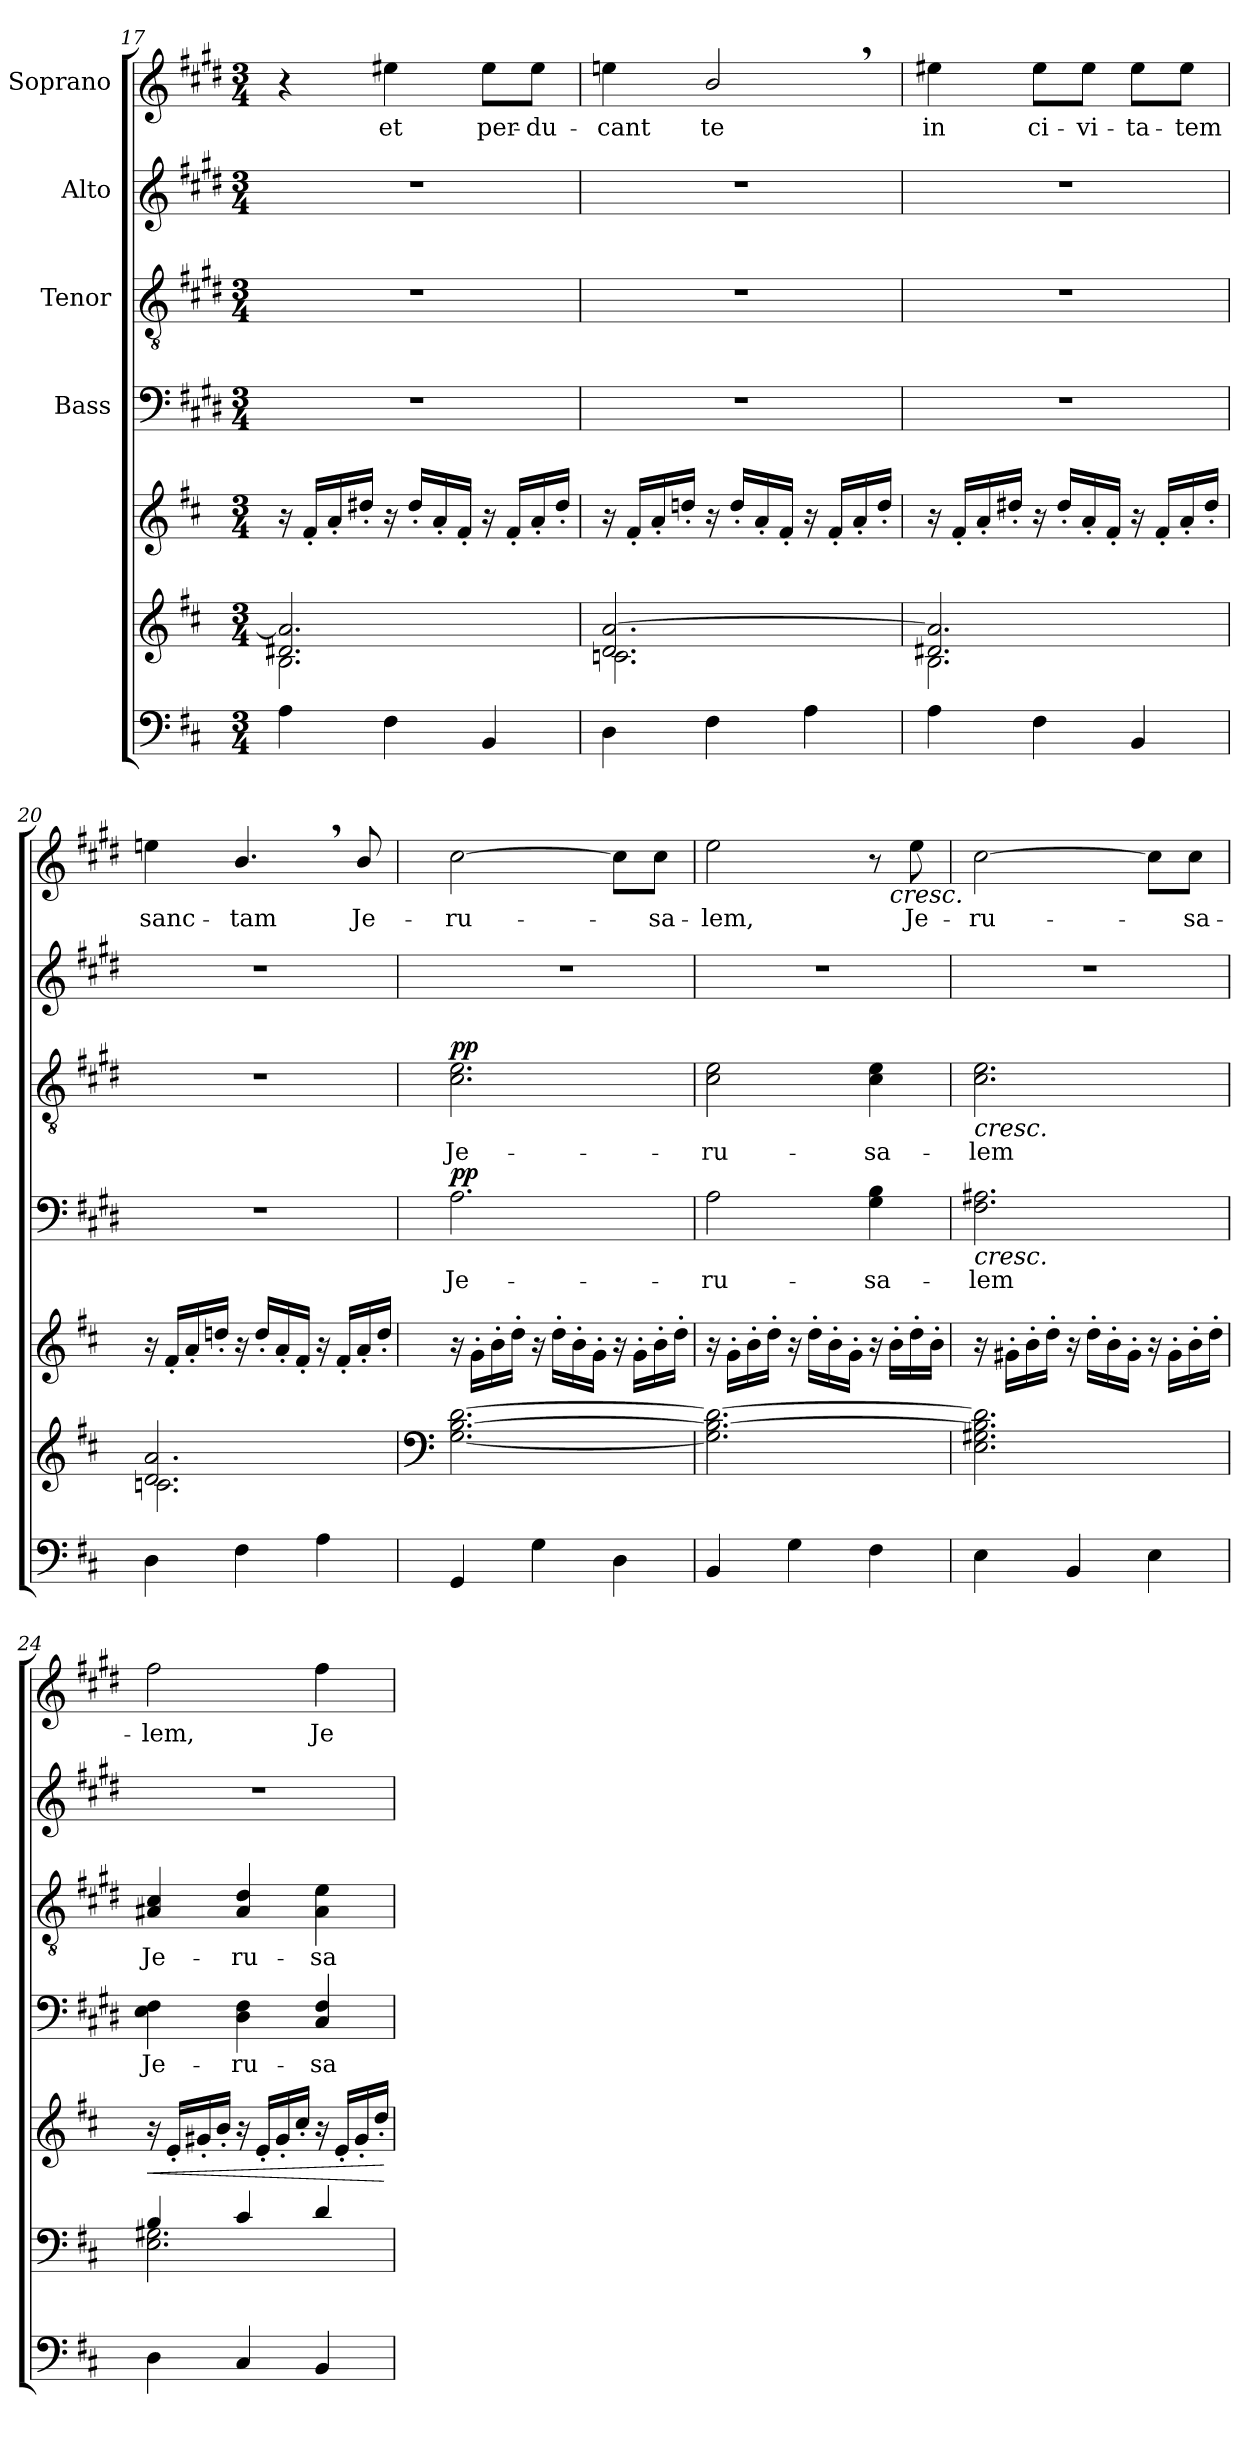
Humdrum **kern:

**kern	**kern	**kern	**dynam	**kern	**text	**dynam	**kern	**text	**dynam	**kern	**kern	**text
*part6	*part5	*part5	*part5	*part4	*part4	*part4	*part3	*part3	*part3	*part2	*part1	*part1
*staff7	*staff6	*staff5	*staff5/6	*staff4	*staff4	*staff4	*staff3	*staff3	*staff3	*staff2	*staff1	*staff1
*	*	*	*	*I"Bass	*	*	*I"Tenor	*	*	*I"Alto	*I"Soprano	*
*clefF4	*clefG2	*clefG2	*	*clefF4	*	*	*clefGv2	*	*	*clefG2	*clefG2	*
*	*	*	*	*ITrd1c2	*	*	*ITrd1c2	*	*	*ITrd1c2	*ITrd1c2	*
*k[f#c#]	*k[f#c#]	*k[f#c#]	*	*k[f#c#]	*	*	*k[f#c#]	*	*	*k[f#c#]	*k[f#c#]	*
*D:	*D:	*D:	*	*D:	*	*	*D:	*	*	*D:	*D:	*
*M3/4	*M3/4	*M3/4	*	*M3/4	*	*	*M3/4	*	*	*M3/4	*M3/4	*
=17	=17	=17	=17	=17	=17	=17	=17	=17	=17	=17	=17	=17
*	*^	*	*	*	*	*	*	*	*	*	*	*
4A\	2.d#X/ 2.a/]	2.B\	16r	.	2.r	.	.	2.r	.	.	2.r	4r	.
.	.	.	16f#'</LL	.	.	.	.	.	.	.	.	.	.
.	.	.	16a'</	.	.	.	.	.	.	.	.	.	.
.	.	.	16dd#X'</JJ	.	.	.	.	.	.	.	.	.	.
4F#\	.	.	16r	.	.	.	.	.	.	.	.	4dd#X\	et
.	.	.	16dd#'</LL	.	.	.	.	.	.	.	.	.	.
.	.	.	16a'</	.	.	.	.	.	.	.	.	.	.
.	.	.	16f#'</JJ	.	.	.	.	.	.	.	.	.	.
4BB/	.	.	16r	.	.	.	.	.	.	.	.	8dd#\L	per-
.	.	.	16f#'</LL	.	.	.	.	.	.	.	.	.	.
.	.	.	16a'</	.	.	.	.	.	.	.	.	8dd#\J	-du-
.	.	.	16dd#'</JJ	.	.	.	.	.	.	.	.	.	.
=18	=18	=18	=18	=18	=18	=18	=18	=18	=18	=18	=18	=18	=18
4D\	2.d/ [>2.a/	2.cn\	16r	.	2.r	.	.	2.r	.	.	2.r	4ddn\	-cant
.	.	.	16f#'</LL	.	.	.	.	.	.	.	.	.	.
.	.	.	16a'</	.	.	.	.	.	.	.	.	.	.
.	.	.	16ddn'</JJ	.	.	.	.	.	.	.	.	.	.
4F#\	.	.	16r	.	.	.	.	.	.	.	.	2a,>/	te
.	.	.	16dd'</LL	.	.	.	.	.	.	.	.	.	.
.	.	.	16a'</	.	.	.	.	.	.	.	.	.	.
.	.	.	16f#'</JJ	.	.	.	.	.	.	.	.	.	.
4A\	.	.	16r	.	.	.	.	.	.	.	.	.	.
.	.	.	16f#'</LL	.	.	.	.	.	.	.	.	.	.
.	.	.	16a'</	.	.	.	.	.	.	.	.	.	.
.	.	.	16dd'</JJ	.	.	.	.	.	.	.	.	.	.
!!LO:LB:g=z
=19	=19	=19	=19	=19	=19	=19	=19	=19	=19	=19	=19	=19	=19
4A\	2.d#X/ 2.a/]	2.B\	16r	.	2.r	.	.	2.r	.	.	2.r	4dd#X\	in
.	.	.	16f#'</LL	.	.	.	.	.	.	.	.	.	.
.	.	.	16a'</	.	.	.	.	.	.	.	.	.	.
.	.	.	16dd#X'</JJ	.	.	.	.	.	.	.	.	.	.
4F#\	.	.	16r	.	.	.	.	.	.	.	.	8dd#\L	ci-
.	.	.	16dd#'</LL	.	.	.	.	.	.	.	.	.	.
.	.	.	16a'</	.	.	.	.	.	.	.	.	8dd#\J	-vi-
.	.	.	16f#'</JJ	.	.	.	.	.	.	.	.	.	.
4BB/	.	.	16r	.	.	.	.	.	.	.	.	8dd#\L	-ta-
.	.	.	16f#'</LL	.	.	.	.	.	.	.	.	.	.
.	.	.	16a'</	.	.	.	.	.	.	.	.	8dd#\J	-tem
.	.	.	16dd#'</JJ	.	.	.	.	.	.	.	.	.	.
=20	=20	=20	=20	=20	=20	=20	=20	=20	=20	=20	=20	=20	=20
4D\	2.d/ 2.a/	2.cn\	16r	.	2.r	.	.	2.r	.	.	2.r	4ddn\	sanc-
.	.	.	16f#'</LL	.	.	.	.	.	.	.	.	.	.
.	.	.	16a'</	.	.	.	.	.	.	.	.	.	.
.	.	.	16ddn'</JJ	.	.	.	.	.	.	.	.	.	.
4F#\	.	.	16r	.	.	.	.	.	.	.	.	4.a,>/	-tam
.	.	.	16dd'</LL	.	.	.	.	.	.	.	.	.	.
.	.	.	16a'</	.	.	.	.	.	.	.	.	.	.
.	.	.	16f#'</JJ	.	.	.	.	.	.	.	.	.	.
4A\	.	.	16r	.	.	.	.	.	.	.	.	.	.
.	.	.	16f#'</LL	.	.	.	.	.	.	.	.	.	.
.	.	.	16a'</	.	.	.	.	.	.	.	.	8a/	Je-
.	.	.	16dd'</JJ	.	.	.	.	.	.	.	.	.	.
*	*v	*v	*	*	*	*	*	*	*	*	*	*	*
=21	=21	=21	=21	=21	=21	=21	=21	=21	=21	=21	=21	=21
*	*clefF4	*	*	*	*	*	*	*	*	*	*	*
!	!	!	!	!	!	!LO:DY:b	!	!	!LO:DY:b	!	!	!
4GG/	[2.G\ [2.B\ [2.d\	16r	.	2.G\	Je-	pp	2.B\ 2.d\	Je-	pp	2.r	[2b\	-ru-
.	.	16g'>\LL	.	.	.	.	.	.	.	.	.	.
.	.	16b'>\	.	.	.	.	.	.	.	.	.	.
.	.	16dd'>\JJ	.	.	.	.	.	.	.	.	.	.
4G\	.	16r	.	.	.	.	.	.	.	.	.	.
.	.	16dd'>\LL	.	.	.	.	.	.	.	.	.	.
.	.	16b'>\	.	.	.	.	.	.	.	.	.	.
.	.	16g'>\JJ	.	.	.	.	.	.	.	.	.	.
4D\	.	16r	.	.	.	.	.	.	.	.	8b\L]	.
.	.	16g'>\LL	.	.	.	.	.	.	.	.	.	.
.	.	16b'>\	.	.	.	.	.	.	.	.	8b\J	-sa-
.	.	16dd'>\JJ	.	.	.	.	.	.	.	.	.	.
=22	=22	=22	=22	=22	=22	=22	=22	=22	=22	=22	=22	=22
*	*	*	*	*	*	*	*	*	*	*	*^	*
4BB/	2.G\] 2.B\_ 2.d\_	16r	.	2G\	-ru-	.	2B\ 2d\	-ru-	.	2.r	2dd\	2ryy	-lem,
.	.	16g'>\LL	.	.	.	.	.	.	.	.	.	.	.
.	.	16b'>\	.	.	.	.	.	.	.	.	.	.	.
.	.	16dd'>\JJ	.	.	.	.	.	.	.	.	.	.	.
4G\	.	16r	.	.	.	.	.	.	.	.	.	.	.
.	.	16dd'>\LL	.	.	.	.	.	.	.	.	.	.	.
.	.	16b'>\	.	.	.	.	.	.	.	.	.	.	.
.	.	16g'>\JJ	.	.	.	.	.	.	.	.	.	.	.
4F#\	.	16r	.	4F#\ 4A\	-sa-	.	4B\ 4d\	-sa-	.	.	8r	16ryy	.
!	!	!	!	!	!	!	!	!	!	!	!	!LO:TX:b:i:t=cresc.	!
.	.	16b'>\LL	.	.	.	.	.	.	.	.	.	8.ryy	.
.	.	16dd'>\	.	.	.	.	.	.	.	.	8dd\	.	Je-
.	.	16b'>\JJ	.	.	.	.	.	.	.	.	.	.	.
=23	=23	=23	=23	=23	=23	=23	=23	=23	=23	=23	=23	=23	=23
!	!	!	!	!	!	!	!LO:TX:b:i:t=cresc.	!	!	!	!	!	!
!	!	!	!	!LO:TX:b:i:t=cresc.	!	!	!	!	!	!	!	!	!
*	*	*	*	*	*	*	*	*	*	*	*v	*v	*
4E\	2.E\ 2.G#X\ 2.B\] 2.d\]	16r	.	2.E\ 2.G#X\	-lem	.	2.B\ 2.d\	-lem	.	2.r	[2b\	-ru-
.	.	16g#X'>\LL	.	.	.	.	.	.	.	.	.	.
.	.	16b'>\	.	.	.	.	.	.	.	.	.	.
.	.	16dd'>\JJ	.	.	.	.	.	.	.	.	.	.
4BB/	.	16r	.	.	.	.	.	.	.	.	.	.
.	.	16dd'>\LL	.	.	.	.	.	.	.	.	.	.
.	.	16b'>\	.	.	.	.	.	.	.	.	.	.
.	.	16g#'>\JJ	.	.	.	.	.	.	.	.	.	.
4E\	.	16r	.	.	.	.	.	.	.	.	8b\L]	.
.	.	16g#'>\LL	.	.	.	.	.	.	.	.	.	.
.	.	16b'>\	.	.	.	.	.	.	.	.	8b\J	-sa-
.	.	16dd'>\JJ	.	.	.	.	.	.	.	.	.	.
=24	=24	=24	=24	=24	=24	=24	=24	=24	=24	=24	=24	=24
*	*^	*	*	*	*	*	*	*	*	*	*	*
!	!	!	!	!LO:HP:b	!	!	!	!	!	!	!	!	!
4D\	4B/	2.E\ 2.G#X\	16r	<	4D\ 4E\	Je-	.	4G#X/ 4B/	Je-	.	2.r	2ee\	-lem,
.	.	.	16e'</LL	.	.	.	.	.	.	.	.	.	.
.	.	.	16g#X'</	.	.	.	.	.	.	.	.	.	.
.	.	.	16b'</JJ	.	.	.	.	.	.	.	.	.	.
4C#/	4c#/	.	16r	.	4C#\ 4E\	-ru-	.	4G#/ 4c#/	-ru-	.	.	.	.
.	.	.	16e'</LL	.	.	.	.	.	.	.	.	.	.
.	.	.	16g#'</	.	.	.	.	.	.	.	.	.	.
.	.	.	16cc#'</JJ	.	.	.	.	.	.	.	.	.	.
4BB/	4d/	.	16r	.	4BB/ 4E/	-sa-	.	4G#\ 4d\	-sa-	.	.	4ee\	Je-
.	.	.	16e'</LL	.	.	.	.	.	.	.	.	.	.
.	.	.	16g#'</	.	.	.	.	.	.	.	.	.	.
.	.	.	16dd'</JJ	.	.	.	.	.	.	.	.	.	.
*	*v	*v	*	*	*	*	*	*	*	*	*	*	*
.	.	.	[	.	.	.	.	.	.	.	.	.
=	=	=	=	=	=	=	=	=	=	=	=	=
*-	*-	*-	*-	*-	*-	*-	*-	*-	*-	*-	*-	*-
